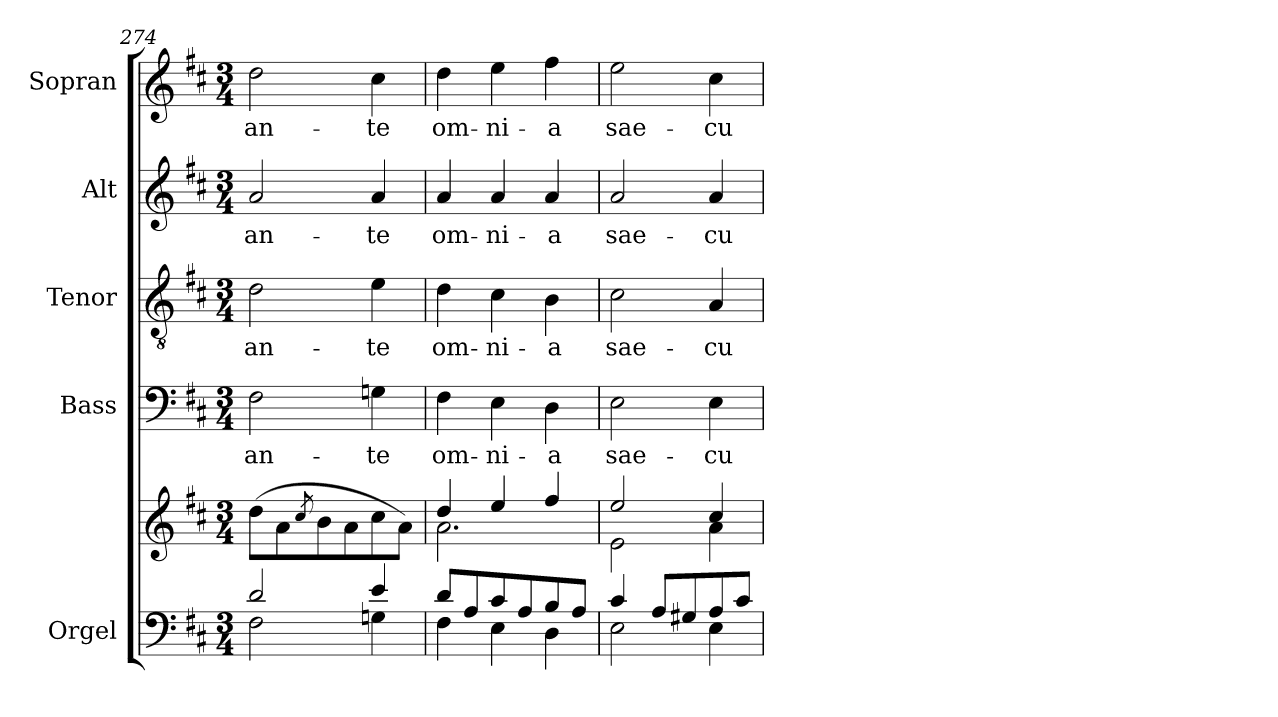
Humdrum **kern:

**kern	**kern	**kern	**text	**kern	**text	**kern	**text	**kern	**text
*part5	*part5	*part4	*part4	*part3	*part3	*part2	*part2	*part1	*part1
*staff6	*staff5	*staff4	*staff4	*staff3	*staff3	*staff2	*staff2	*staff1	*staff1
*I"Orgel	*	*I"Bass	*	*I"Tenor	*	*I"Alt	*	*I"Sopran	*
*I'Org.	*	*I'B	*	*I'T	*	*I'A	*	*I'S	*
!!LO:LB:g=z
*clefF4	*clefG2	*clefF4	*	*clefGv2	*	*clefG2	*	*clefG2	*
*k[f#c#]	*k[f#c#]	*k[f#c#]	*	*k[f#c#]	*	*k[f#c#]	*	*k[f#c#]	*
*D:	*D:	*D:	*	*D:	*	*D:	*	*D:	*
*M3/4	*M3/4	*M3/4	*	*M3/4	*	*M3/4	*	*M3/4	*
=274	=274	=274	=274	=274	=274	=274	=274	=274	=274
*^	*	*	*	*	*	*	*	*	*
!	!	!	!	!LO:LY:b	!	!LO:LY:b	!	!LO:LY:b	!	!LO:LY:b
2d/	2F#\	(>8dd\L	2F#\	an-	2d\	an-	2a/	an-	2dd\	an-
.	.	8a\	.	.	.	.	.	.	.	.
.	.	8qcc#/	.	.	.	.	.	.	.	.
.	.	8b\	.	.	.	.	.	.	.	.
.	.	8a\	.	.	.	.	.	.	.	.
!	!	!	!	!LO:LY:b	!	!LO:LY:b	!	!LO:LY:b	!	!LO:LY:b
4e/	4Gn\	8cc#\	4Gn\	-te	4e\	-te	4a/	-te	4cc#\	-te
.	.	8a\J)	.	.	.	.	.	.	.	.
=275	=275	=275	=275	=275	=275	=275	=275	=275	=275	=275
*	*	*^	*	*	*	*	*	*	*	*
!	!	!	!	!	!LO:LY:b	!	!LO:LY:b	!	!LO:LY:b	!	!LO:LY:b
8d/L	4F#\	4dd/	2.a\	4F#\	om-	4d\	om-	4a/	om-	4dd\	om-
8A/	.	.	.	.	.	.	.	.	.	.	.
!	!	!	!	!	!LO:LY:b	!	!LO:LY:b	!	!LO:LY:b	!	!LO:LY:b
8c#/	4E\	4ee/	.	4E\	-ni-	4c#\	-ni-	4a/	-ni-	4ee\	-ni-
8A/	.	.	.	.	.	.	.	.	.	.	.
!	!	!	!	!	!LO:LY:b	!	!LO:LY:b	!	!LO:LY:b	!	!LO:LY:b
8B/	4D\	4ff#/	.	4D\	-a	4B\	-a	4a/	-a	4ff#\	-a
8A/J	.	.	.	.	.	.	.	.	.	.	.
=276	=276	=276	=276	=276	=276	=276	=276	=276	=276	=276	=276
!	!	!	!	!	!LO:LY:b	!	!LO:LY:b	!	!LO:LY:b	!	!LO:LY:b
4c#/	2E\	2ee/	2e\	2E\	sae-	2c#\	sae-	2a/	sae-	2ee\	sae-
8A/L	.	.	.	.	.	.	.	.	.	.	.
8G#X/	.	.	.	.	.	.	.	.	.	.	.
!	!	!	!	!	!LO:LY:b	!	!LO:LY:b	!	!LO:LY:b	!	!LO:LY:b
8A/	4E\	4cc#/	4a\	4E\	-cu-	4A/	-cu-	4a/	-cu-	4cc#\	-cu-
8c#/J	.	.	.	.	.	.	.	.	.	.	.
*v	*v	*	*	*	*	*	*	*	*	*	*
*	*v	*v	*	*	*	*	*	*	*	*
=	=	=	=	=	=	=	=	=	=
*-	*-	*-	*-	*-	*-	*-	*-	*-	*-
